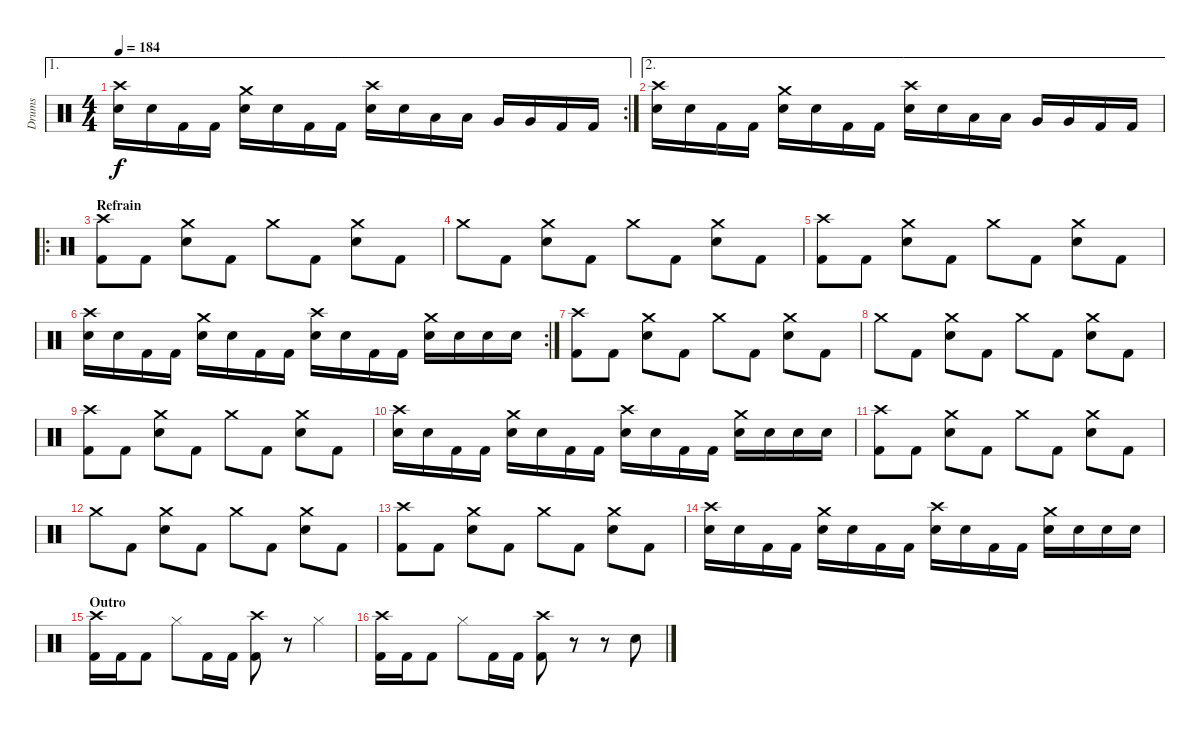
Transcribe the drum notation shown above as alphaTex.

\track ("Drums" "Drums") {instrument percussion}
\staff {score}
\articulation defaults
\ae 1
\rc 2
\ts (4 4)
\tempo 184
\clef neutral
\ks c
("Crash high (hit)" "Electric Snare (hit)").16{dy f} "Electric Snare (hit)".16 "Kick (hit) 2".16 "Kick (hit) 2".16 ("Crash medium (hit)" "Electric Snare (hit)").16 "Electric Snare (hit)".16 "Kick (hit) 2".16 "Kick (hit) 2".16 ("Crash high (hit)" "Electric Snare (hit)").16 "Electric Snare (hit)".16 "Low Tom (hit)".16 "Low Tom (hit)".16 "Very Low Tom (hit)".16 "Very Low Tom (hit)".16 "Kick (hit) 2".16 "Kick (hit) 2".16 |
\ae 2
("Crash high (hit)" "Electric Snare (hit)").16 "Electric Snare (hit)".16 "Kick (hit) 2".16 "Kick (hit) 2".16 ("Crash medium (hit)" "Electric Snare (hit)").16 "Electric Snare (hit)".16 "Kick (hit) 2".16 "Kick (hit) 2".16 ("Crash high (hit)" "Electric Snare (hit)").16 "Electric Snare (hit)".16 "Low Tom (hit)".16 "Low Tom (hit)".16 "Very Low Tom (hit)".16 "Very Low Tom (hit)".16 "Kick (hit) 2".16 "Kick (hit) 2".16 |
\ro
\section ("" "Refrain")
("Crash high (hit)" "Kick (hit) 2").8 "Kick (hit) 2".8 ("Crash medium (hit)" "Electric Snare (hit)").8 "Kick (hit) 2".8 "Crash medium (hit)".8 "Kick (hit) 2".8 ("Crash medium (hit)" "Electric Snare (hit)").8 "Kick (hit) 2".8 |
"Crash medium (hit)".8 "Kick (hit) 2".8 ("Crash medium (hit)" "Electric Snare (hit)").8 "Kick (hit) 2".8 "Crash medium (hit)".8 "Kick (hit) 2".8 ("Crash medium (hit)" "Electric Snare (hit)").8 "Kick (hit) 2".8 |
("Crash high (hit)" "Kick (hit) 2").8 "Kick (hit) 2".8 ("Crash medium (hit)" "Electric Snare (hit)").8 "Kick (hit) 2".8 "Crash medium (hit)".8 "Kick (hit) 2".8 ("Crash medium (hit)" "Electric Snare (hit)").8 "Kick (hit) 2".8 |
\rc 2
("Crash high (hit)" "Electric Snare (hit)").16 "Electric Snare (hit)".16 "Kick (hit) 2".16 "Kick (hit) 2".16 ("Crash medium (hit)" "Electric Snare (hit)").16 "Electric Snare (hit)".16 "Kick (hit) 2".16 "Kick (hit) 2".16 ("Crash high (hit)" "Electric Snare (hit)").16 "Electric Snare (hit)".16 "Kick (hit) 2".16 "Kick (hit) 2".16 ("Crash medium (hit)" "Electric Snare (hit)").16 "Electric Snare (hit)".16 "Electric Snare (hit)".16 "Electric Snare (hit)".16 |
("Crash high (hit)" "Kick (hit) 2").8 "Kick (hit) 2".8 ("Crash medium (hit)" "Electric Snare (hit)").8 "Kick (hit) 2".8 "Crash medium (hit)".8 "Kick (hit) 2".8 ("Crash medium (hit)" "Electric Snare (hit)").8 "Kick (hit) 2".8 |
"Crash medium (hit)".8 "Kick (hit) 2".8 ("Crash medium (hit)" "Electric Snare (hit)").8 "Kick (hit) 2".8 "Crash medium (hit)".8 "Kick (hit) 2".8 ("Crash medium (hit)" "Electric Snare (hit)").8 "Kick (hit) 2".8 |
("Crash high (hit)" "Kick (hit) 2").8 "Kick (hit) 2".8 ("Crash medium (hit)" "Electric Snare (hit)").8 "Kick (hit) 2".8 "Crash medium (hit)".8 "Kick (hit) 2".8 ("Crash medium (hit)" "Electric Snare (hit)").8 "Kick (hit) 2".8 |
("Crash high (hit)" "Electric Snare (hit)").16 "Electric Snare (hit)".16 "Kick (hit) 2".16 "Kick (hit) 2".16 ("Crash medium (hit)" "Electric Snare (hit)").16 "Electric Snare (hit)".16 "Kick (hit) 2".16 "Kick (hit) 2".16 ("Crash high (hit)" "Electric Snare (hit)").16 "Electric Snare (hit)".16 "Kick (hit) 2".16 "Kick (hit) 2".16 ("Crash medium (hit)" "Electric Snare (hit)").16 "Electric Snare (hit)".16 "Electric Snare (hit)".16 "Electric Snare (hit)".16 |
("Crash high (hit)" "Kick (hit) 2").8 "Kick (hit) 2".8 ("Crash medium (hit)" "Electric Snare (hit)").8 "Kick (hit) 2".8 "Crash medium (hit)".8 "Kick (hit) 2".8 ("Crash medium (hit)" "Electric Snare (hit)").8 "Kick (hit) 2".8 |
"Crash medium (hit)".8 "Kick (hit) 2".8 ("Crash medium (hit)" "Electric Snare (hit)").8 "Kick (hit) 2".8 "Crash medium (hit)".8 "Kick (hit) 2".8 ("Crash medium (hit)" "Electric Snare (hit)").8 "Kick (hit) 2".8 |
("Crash high (hit)" "Kick (hit) 2").8 "Kick (hit) 2".8 ("Crash medium (hit)" "Electric Snare (hit)").8 "Kick (hit) 2".8 "Crash medium (hit)".8 "Kick (hit) 2".8 ("Crash medium (hit)" "Electric Snare (hit)").8 "Kick (hit) 2".8 |
("Crash high (hit)" "Electric Snare (hit)").16 "Electric Snare (hit)".16 "Kick (hit) 2".16 "Kick (hit) 2".16 ("Crash medium (hit)" "Electric Snare (hit)").16 "Electric Snare (hit)".16 "Kick (hit) 2".16 "Kick (hit) 2".16 ("Crash high (hit)" "Electric Snare (hit)").16 "Electric Snare (hit)".16 "Kick (hit) 2".16 "Kick (hit) 2".16 ("Crash medium (hit)" "Electric Snare (hit)").16 "Electric Snare (hit)".16 "Electric Snare (hit)".16 "Electric Snare (hit)".16 |
\section ("" "Outro")
("Crash high (hit)" "Kick (hit) 2").16 "Kick (hit) 2".16 "Kick (hit) 2".8 "Hi-Hat (closed)".8 "Kick (hit) 2".16 "Kick (hit) 2".16 ("Crash high (hit)" "Kick (hit) 2").8 r.8 "Hi-Hat (closed)".4 |
("Crash high (hit)" "Kick (hit) 2").16 "Kick (hit) 2".16 "Kick (hit) 2".8 "Hi-Hat (closed)".8 "Kick (hit) 2".16 "Kick (hit) 2".16 ("Crash high (hit)" "Kick (hit) 2").8 r.8 r.8 "Electric Snare (hit)".8
